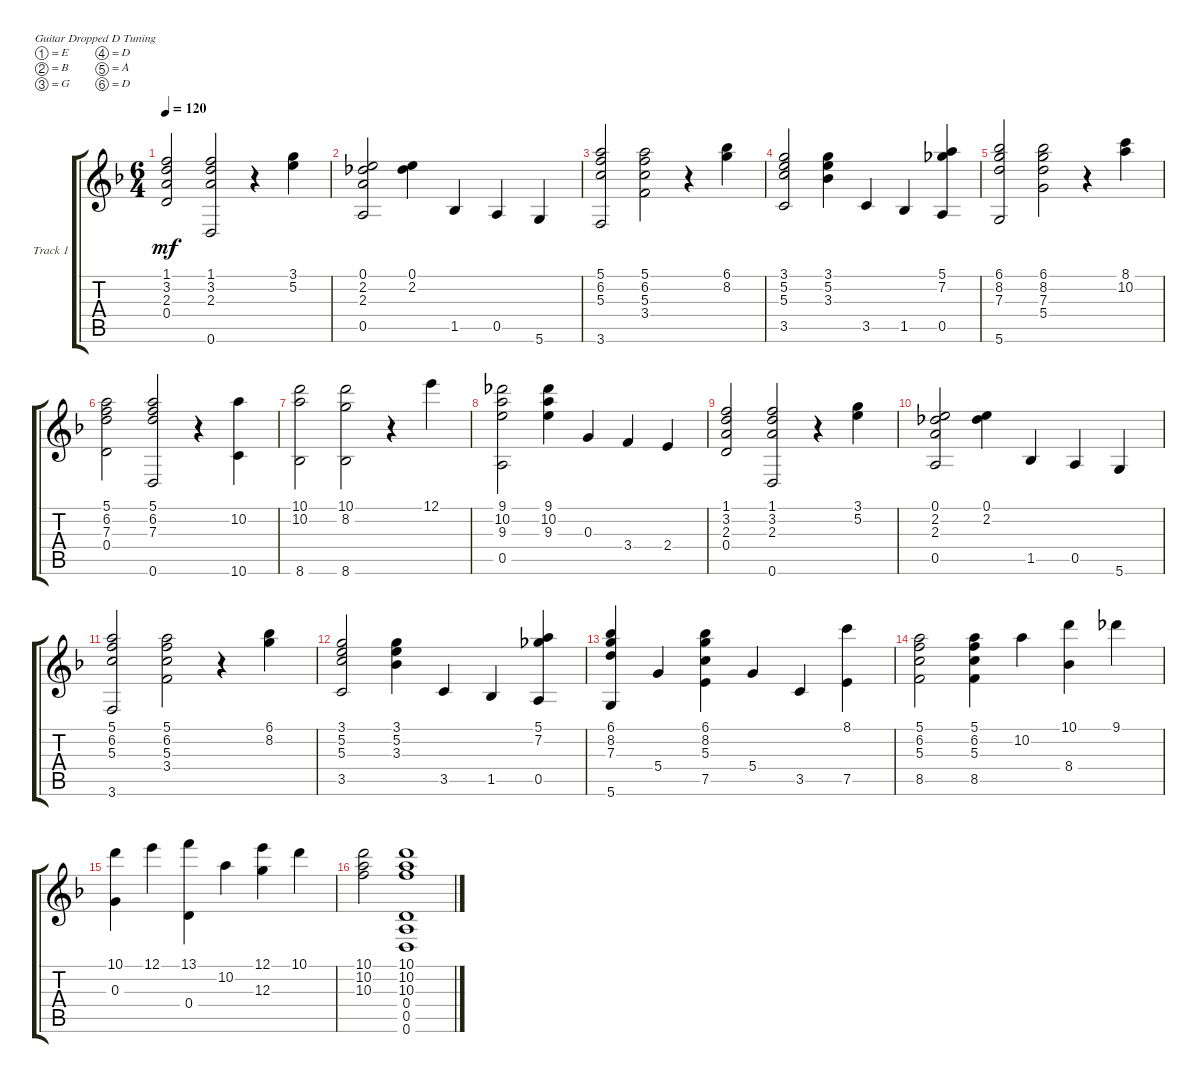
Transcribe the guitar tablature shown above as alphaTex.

\multiTrackTrackNamePolicy allsystems
\firstSystemTrackNameMode fullname
\firstSystemTrackNameOrientation horizontal
\otherSystemsTrackNameOrientation horizontal
\chordDiagramsInScore
\track ("Track 1" "Track 1") {instrument acousticguitarsteel}
\staff {score tabs}
\tuning (E4 B3 G3 D3 A2 D2)
\ts (6 4)
\tempo 120
\clef g2
\ks f
(1.1 3.2 2.3 0.4).2{dy mf} (1.1 3.2 2.3 0.6).2 r.4 (3.1 5.2).4 |
(0.1 2.2 2.3 0.5).2 (0.1 2.2).4 1.5.4 0.5.4 5.6.4 |
(5.1 6.2 5.3 3.6).2 (5.1 6.2 5.3 3.4).2 r.4 (8.2 6.1).4 |
(3.1 5.2 5.3 3.5).2 (3.1 5.2 3.3).4 3.5.4 1.5.4 (5.1 7.2 0.5).4 |
(6.1 8.2 7.3 5.6).2 (6.1 8.2 7.3 5.4).2 r.4 (8.1 10.2).4 |
(5.1 6.2 7.3 0.4).2 (5.1 6.2 7.3 0.6).2 r.4 (10.2 10.6).4 |
(10.1 10.2 8.6).2 (10.1 8.2 8.6).2 r.4 12.1.4 |
(9.1 10.2 9.3 0.5).2 (9.1 10.2 9.3).4 0.3.4 3.4.4 2.4.4 |
(1.1 3.2 2.3 0.4).2 (1.1 3.2 2.3 0.6).2 r.4 (3.1 5.2).4 |
(0.1 2.2 2.3 0.5).2 (0.1 2.2).4 1.5.4 0.5.4 5.6.4 |
(5.1 6.2 5.3 3.6).2 (5.1 6.2 5.3 3.4).2 r.4 (8.2 6.1).4 |
(3.1 5.2 5.3 3.5).2 (3.1 5.2 3.3).4 3.5.4 1.5.4 (5.1 7.2 0.5).4 |
(6.1 8.2 7.3 5.6).4 5.4.4 (6.1 8.2 5.3 7.5).4 5.4.4 3.5.4 (8.1 7.5).4 |
(5.1 6.2 5.3 8.5).2 (8.5 5.3 6.2 5.1).4 10.2.4 (10.1 8.4).4 9.1.4 |
(10.1 0.3).4 12.1.4 (13.1 0.4).4 10.2.4 (12.1 12.3).4 10.1.4 |
(10.1 10.2 10.3).2 (10.1 10.2 10.3 0.4 0.5 0.6).1
